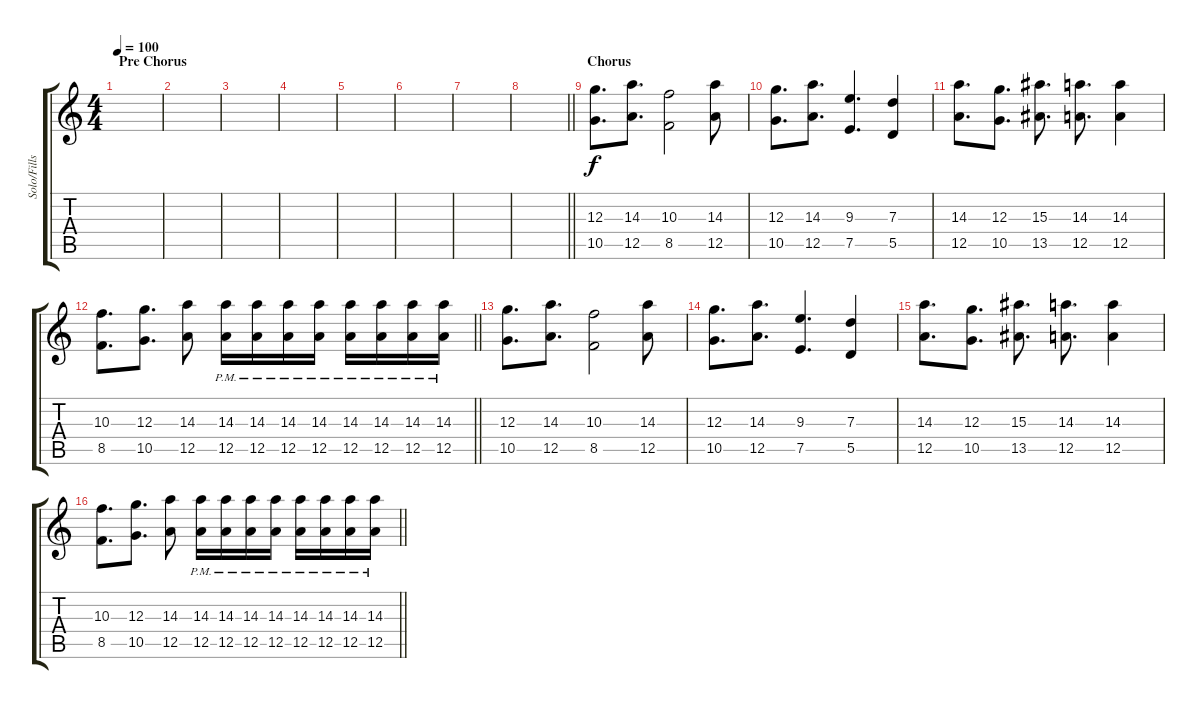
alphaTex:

\track ("Solo/Fills" "Solo/Fills") {instrument distortionguitar}
\staff {score tabs}
\tuning (E4 B3 G3 D3 A2 D2) {hide}
\ts (4 4)
\section ("" "Pre Chorus")
\tempo 100
\clef g2
\ks c
|
|
|
|
|
|
|
\barLineRight lightlight
|
\section ("" "Chorus")
(12.3 10.5).8{d volume 11 balance 8} (14.3 12.5).8{d} (10.3 8.5).2 (14.3 12.5).8 |
(12.3 10.5).8{d} (14.3 12.5).8{d} (9.3 7.5).4{d} (7.3 5.5).4 |
(14.3 12.5).8{d} (12.3 10.5).8{d} (15.3 13.5).8{d} (14.3 12.5).8{d} (14.3 12.5).4 |
\barLineRight lightlight
(10.3 8.5).8{d} (12.3 10.5).8{d} (14.3 12.5).8 (14.3{pm} 12.5{pm}).16 (14.3{pm} 12.5{pm}).16 (14.3{pm} 12.5{pm}).16 (14.3{pm} 12.5{pm}).16 (14.3{pm} 12.5{pm}).16 (14.3{pm} 12.5{pm}).16 (14.3{pm} 12.5{pm}).16 (14.3{pm} 12.5{pm}).16 |
(12.3 10.5).8{d} (14.3 12.5).8{d} (10.3 8.5).2 (14.3 12.5).8 |
(12.3 10.5).8{d} (14.3 12.5).8{d} (9.3 7.5).4{d} (7.3 5.5).4 |
(14.3 12.5).8{d} (12.3 10.5).8{d} (15.3 13.5).8{d} (14.3 12.5).8{d} (14.3 12.5).4 |
\barLineRight lightlight
(10.3 8.5).8{d} (12.3 10.5).8{d} (14.3 12.5).8 (14.3{pm} 12.5{pm}).16 (14.3{pm} 12.5{pm}).16 (14.3{pm} 12.5{pm}).16 (14.3{pm} 12.5{pm}).16 (14.3{pm} 12.5{pm}).16 (14.3{pm} 12.5{pm}).16 (14.3{pm} 12.5{pm}).16 (14.3{pm} 12.5{pm}).16
